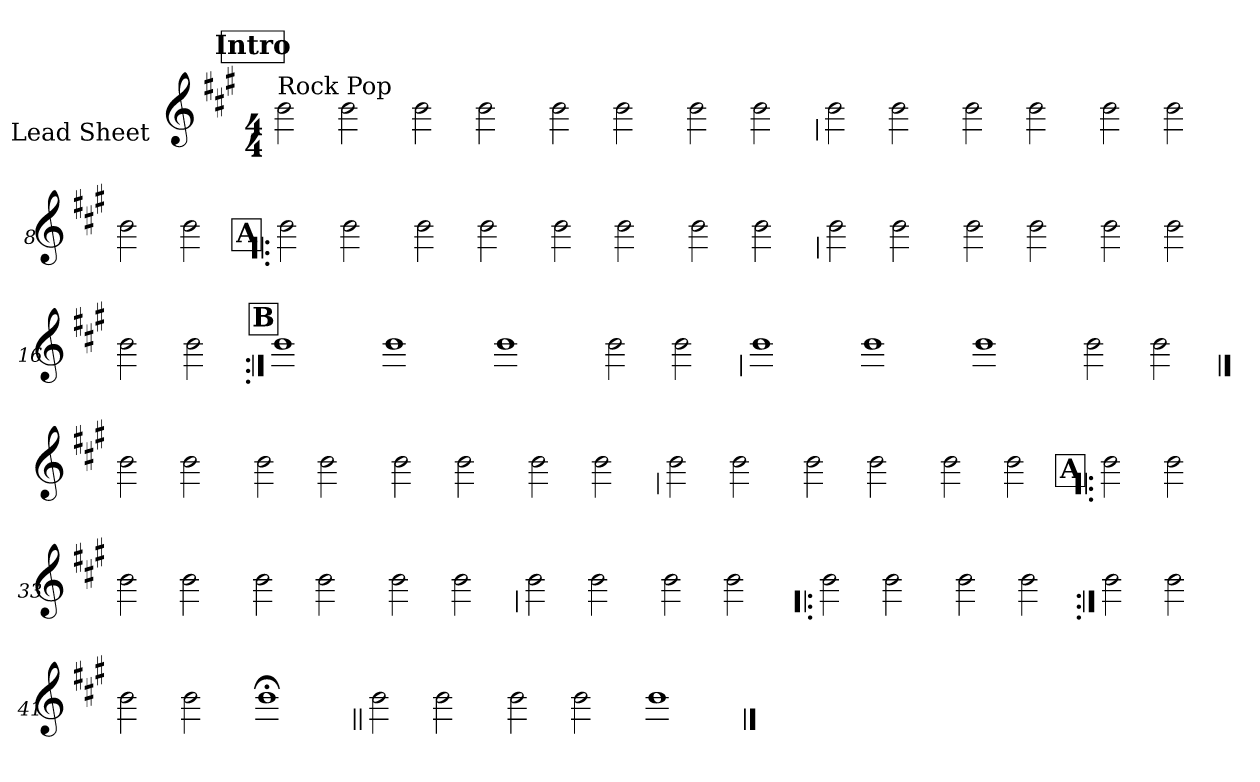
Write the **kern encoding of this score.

**kern
*part1
*staff1
*I"Lead Sheet
*stria0
*clefG2
*k[f#c#g#]
*A:
*M4/4
*MM77
!!LO:REH:place=s1:a:t=Intro
=1||
!LO:TX:a:t=Rock Pop
2b
2b
=2-
2b
2b
=3-
2b
2b
=4-
2b
2b
!!LO:LB:g=z
=5
2b
2b
=6-
2b
2b
=7-
2b
2b
=8-
2b
2b
!!LO:LB:g=z
!!LO:REH:place=s1:a:t=A
=9!|:
2b
2b
=10-
2b
2b
=11-
2b
2b
=12-
2b
2b
!!LO:LB:g=z
=13
2b
2b
=14-
2b
2b
=15-
2b
2b
=16-
2b
2b
!!LO:LB:g=z
!!LO:REH:place=s1:a:t=B
=17:|!
1b
=18-
1b
=19-
1b
=20-
2b
2b
!!LO:LB:g=z
=21
1b
=22-
1b
=23-
1b
=24-
2b
2b
!!LO:LB:g=z
==25
2b
2b
=26-
2b
2b
=27-
2b
2b
=28-
2b
2b
!!LO:LB:g=z
=29
2b
2b
=30-
2b
2b
=31-
2b
2b
!!LO:LB:g=z
!!LO:REH:place=s1:a:t=A
=32!|:
2b
2b
=33-
2b
2b
=34-
2b
2b
=35-
2b
2b
!!LO:LB:g=z
=36
2b
2b
=37-
2b
2b
=38!|:
2b
2b
=39-
2b
2b
!!LO:LB:g=z
=40:|!
2b
2b
=41-
2b
2b
=42-
1b;
!!LO:LB:g=z
=43||
2b
2b
=44-
2b
2b
=45-
1b
==
*-
